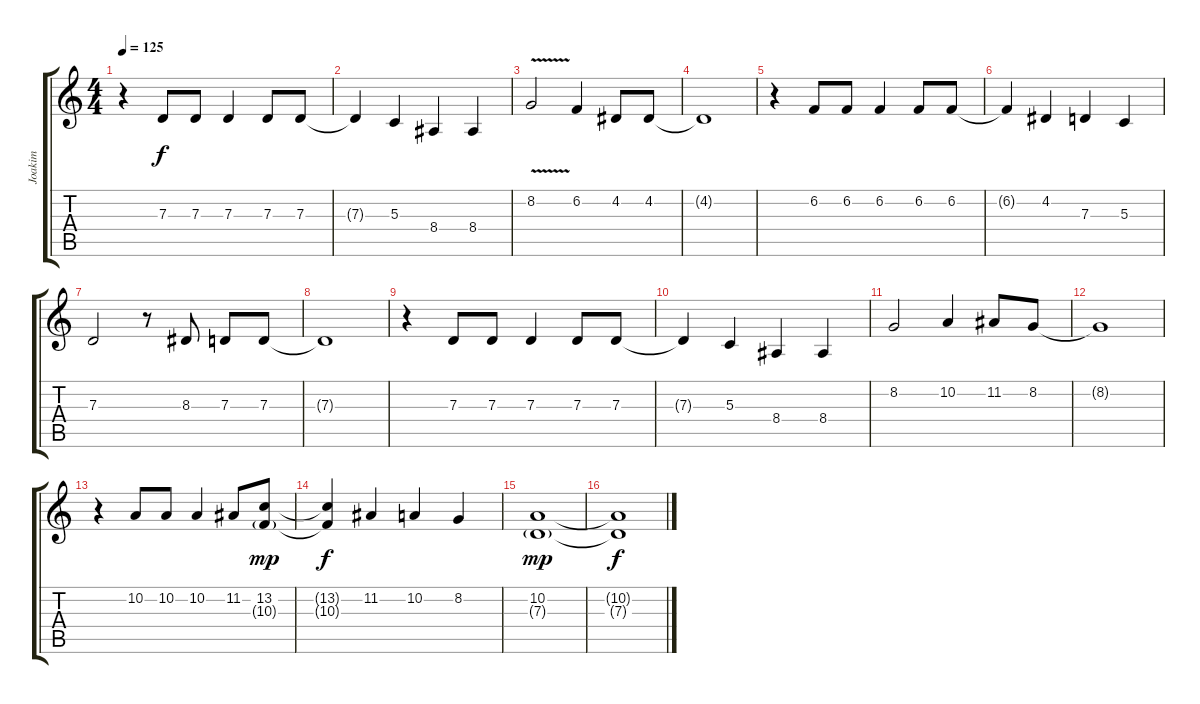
\track ("Joakim" "Joakim") {instrument clarinet}
\staff {score tabs}
\tuning (E4 B3 G3 D3 A2 E2) {hide}
\ts (4 4)
\tempo 125
\clef g2
\ks c
r.4{dy f} 7.3.8 7.3.8 7.3.4 7.3.8 7.3.8 |
7.3{t}.4 5.3.4 8.4.4 8.4.4 |
8.2{v}.2 6.2.4 4.2.8 4.2.8 |
4.2{t}.1 |
r.4 6.2.8 6.2.8 6.2.4 6.2.8 6.2.8 |
6.2{t}.4 4.2.4 7.3.4 5.3.4 |
7.3.2 r.8 8.3.8 7.3.8 7.3.8 |
7.3{t}.1 |
r.4 7.3.8 7.3.8 7.3.4 7.3.8 7.3.8 |
7.3{t}.4 5.3.4 8.4.4 8.4.4 |
8.2.2 10.2.4 11.2.8 8.2.8 |
8.2{t}.1 |
r.4 10.2.8 10.2.8 10.2.4 11.2.8 (13.2 10.3{g}).8{dy mp} |
(13.2{t} 10.3{t}).4{dy f} 11.2.4 10.2.4 8.2.4 |
(10.2 7.3{g}).1{dy mp} |
(10.2{t} 7.3{t}).1{dy f}
